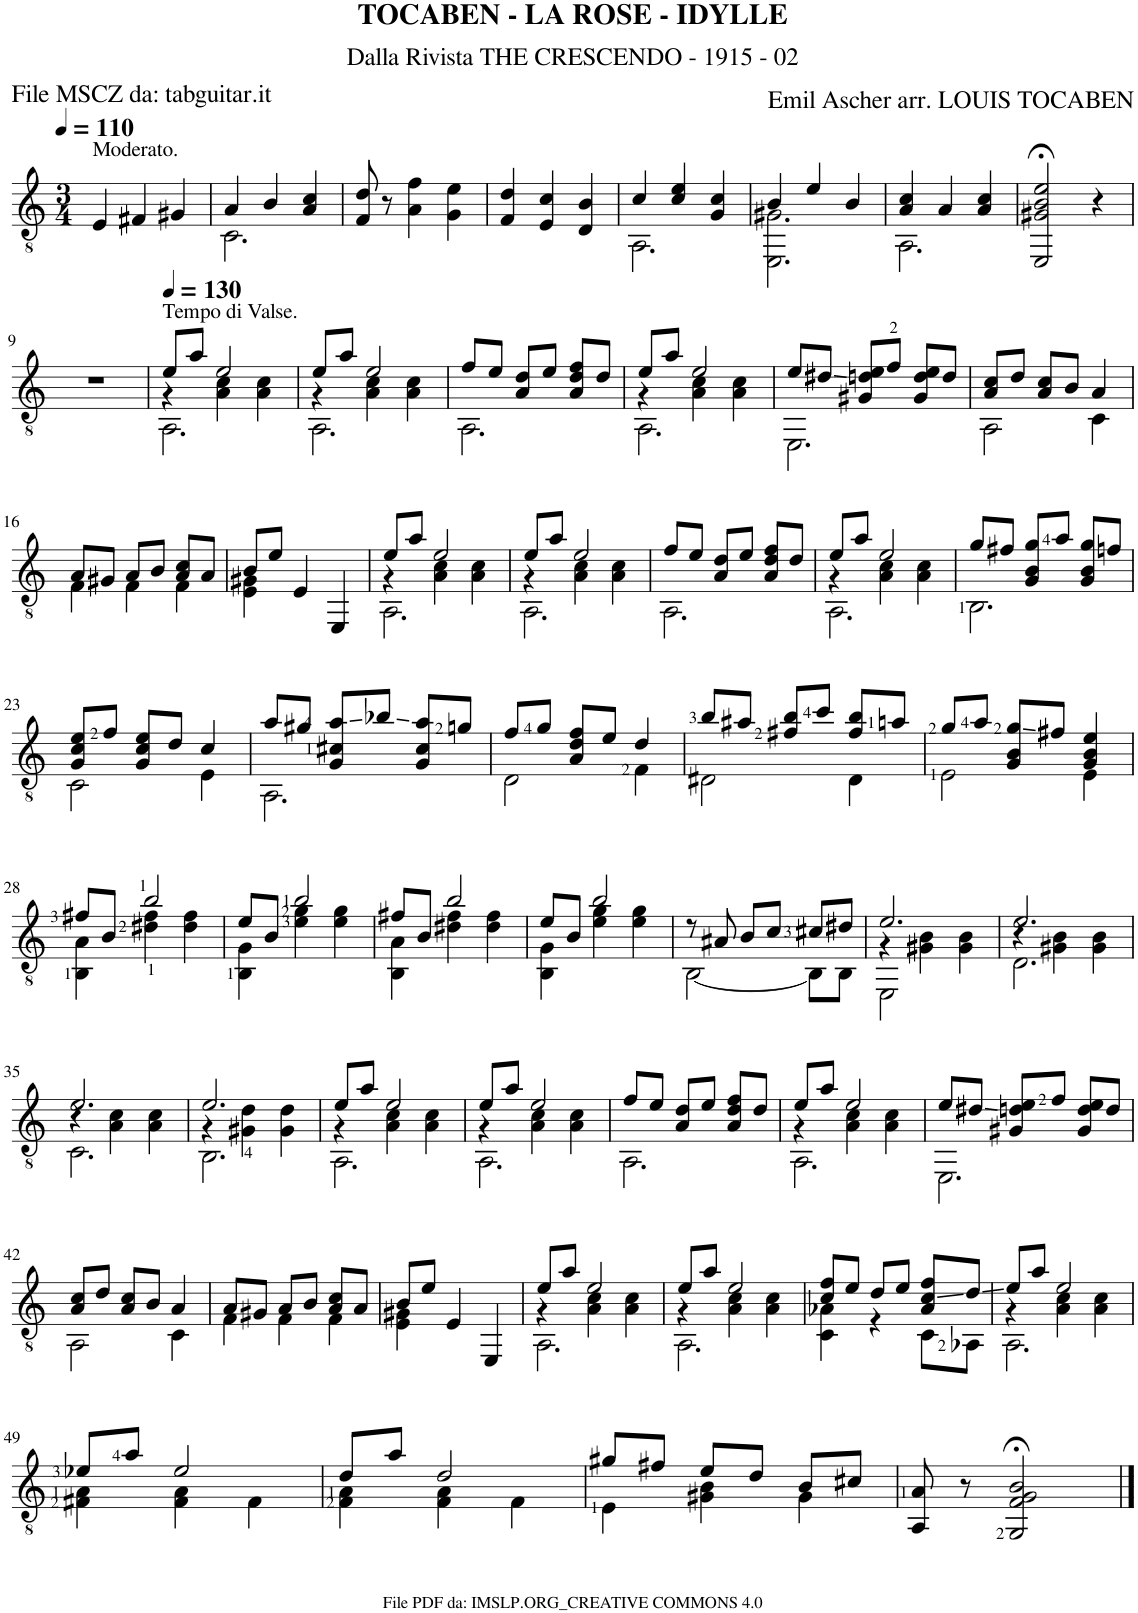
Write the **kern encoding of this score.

**kern
*part1
*staff1
*I"Guitar
*I'Guit.
*clefGv2
*k[]
*M3/4
*MM110
=1
!LO:TX:a:t=Moderato.
4E/
4F#X/
4G#X/
=2
*^
4A/	2.C\
4B/	.
4A/ 4c/	.
*v	*v
=3
8F/ 8d/
8r
4A\ 4f\
4G\ 4e\
=4
4F/ 4d/
4E/ 4c/
4D/ 4B/
=5
*^
4c/	2.AA\
4c/ 4e/	.
4G/ 4c/	.
=6	=6
4B/	2.EE\ 2.G#X\
4e/	.
4B/	.
=7	=7
4A/ 4c/	2.AA\
4A/	.
4A/ 4c/	.
*v	*v
=8
2EE/;< 2G#X/;< 2B/;< 2e/;<
4r
!!LO:LB:g=z
=9
2.r
=10
*MM130
*^
*	*^
!LO:TX:a:t=Tempo di Valse.	!	!
8e/L	4r	2.AA\
8a/J	.	.
2e/	4A\ 4c\	.
.	4A\ 4c\	.
=11	=11	=11
8e/L	4r	2.AA\
8a/J	.	.
2e/	4A\ 4c\	.
.	4A\ 4c\	.
*	*v	*v
=12	=12
8f/L	2.AA\
8e/J	.
8A/ 8d/L	.
8e/J	.
8A/ 8d/ 8f/L	.
8d/J	.
=13	=13
*	*^
8e/L	4r	2.AA\
8a/J	.	.
2e/	4A\ 4c\	.
.	4A\ 4c\	.
*	*v	*v
=14	=14
8e/L	2.EE\
8d#X/J	.
8G#X/ 8dn/ 8e/L	.
8f/J	.
8G#/ 8d/ 8e/L	.
8d/J	.
=15	=15
8A/ 8c/L	2AA\
8d/J	.
8A/ 8c/L	.
8B/J	.
4A/	4C\
!!LO:LB:g=z	!!
=16	=16
8A/L	4F\
8G#X/J	.
8A/L	4F\
8B/J	.
8A/ 8c/L	4F\
8A/J	.
=17	=17
8B/L	4E\ 4G#X\
8e/J	.
4E/	2ryy
4EE/	.
=18	=18
*	*^
8e/L	4r	2.AA\
8a/J	.	.
2e/	4A\ 4c\	.
.	4A\ 4c\	.
=19	=19	=19
8e/L	4r	2.AA\
8a/J	.	.
2e/	4A\ 4c\	.
.	4A\ 4c\	.
*	*v	*v
=20	=20
8f/L	2.AA\
8e/J	.
8A/ 8d/L	.
8e/J	.
8A/ 8d/ 8f/L	.
8d/J	.
=21	=21
*	*^
8e/L	4r	2.AA\
8a/J	.	.
2e/	4A\ 4c\	.
.	4A\ 4c\	.
*	*v	*v
=22	=22
8g/L	2.BB\
8f#X/J	.
8G/ 8B/ 8g/L	.
8a/J	.
8G/ 8B/ 8g/L	.
8fn/J	.
!!LO:LB:g=z	!!
=23	=23
8G/ 8c/ 8e/L	2C\
8f/J	.
8G/ 8c/ 8e/L	.
8d/J	.
4c/	4E\
=24	=24
8a/L	2.AA\
8g#X/J	.
8G/ 8c#X/ 8a/L	.
8b-X/J	.
8G/ 8c#/ 8a/L	.
8gn/J	.
=25	=25
8f/L	2D\
8g/J	.
8A/ 8d/ 8f/L	.
8e/J	.
4d/	4F\
=26	=26
8b/L	2D#X\
8a#X/J	.
8f#X/ 8b/L	.
8cc/J	.
8f#/ 8b/L	4D#\
8an/J	.
=27	=27
8g/L	2E\
8a/J	.
8G/ 8B/ 8g/L	.
8f#X/J	.
4G/ 4B/ 4e/	4E\
!!LO:LB:g=z	!!
=28	=28
8f#X/L	4BB\ 4A\
8B/J	.
2b/	4d#X\ 4f#\
.	4d#\ 4f#\
=29	=29
8e/L	4BB\ 4G\
8B/J	.
2b/	4e\ 4g\
.	4e\ 4g\
=30	=30
8f#X/L	4BB\ 4A\
8B/J	.
2b/	4d#X\ 4f#\
.	4d#\ 4f#\
=31	=31
8e/L	4BB\ 4G\
8B/J	.
2b/	4e\ 4g\
.	4e\ 4g\
=32	=32
8r	[2BB\
8A#X/	.
8B/L	.
8c/J	.
8c#X/L	8BB\L]
8d#X/J	8BB\J
=33	=33
*	*^
2.e/	4r	2EE\
.	4G#X\ 4B\	.
.	4G#\ 4B\	4ryy
=34	=34	=34
2.e/	4r	2.D\
.	4G#X\ 4B\	.
.	4G#\ 4B\	.
!!LO:LB:g=z	!!	!!
=35	=35	=35
2.e/	4r	2.C\
.	4A\ 4c\	.
.	4A\ 4c\	.
=36	=36	=36
2.e/	4r	2.BB\
.	4G#X\ 4d\	.
.	4G#\ 4d\	.
=37	=37	=37
8e/L	4r	2.AA\
8a/J	.	.
2e/	4A\ 4c\	.
.	4A\ 4c\	.
=38	=38	=38
8e/L	4r	2.AA\
8a/J	.	.
2e/	4A\ 4c\	.
.	4A\ 4c\	.
*	*v	*v
=39	=39
8f/L	2.AA\
8e/J	.
8A/ 8d/L	.
8e/J	.
8A/ 8d/ 8f/L	.
8d/J	.
=40	=40
*	*^
8e/L	4r	2.AA\
8a/J	.	.
2e/	4A\ 4c\	.
.	4A\ 4c\	.
*	*v	*v
=41	=41
8e/L	2.EE\
8d#X/J	.
8G#X/ 8dn/ 8e/L	.
8f/J	.
8G#/ 8d/ 8e/L	.
8d/J	.
!!LO:LB:g=z	!!
=42	=42
8A/ 8c/L	2AA\
8d/J	.
8A/ 8c/L	.
8B/J	.
4A/	4C\
=43	=43
8A/L	4F\
8G#X/J	.
8A/L	4F\
8B/J	.
8A/ 8c/L	4F\
8A/J	.
=44	=44
8B/L	4E\ 4G#X\
8e/J	.
4E/	2ryy
4EE/	.
=45	=45
*	*^
8e/L	4r	2.AA\
8a/J	.	.
2e/	4A\ 4c\	.
.	4A\ 4c\	.
=46	=46	=46
8e/L	4r	2.AA\
8a/J	.	.
2e/	4A\ 4c\	.
.	4A\ 4c\	.
*	*v	*v
=47	=47
8c/ 8f/L	4C\ 4A-X\
8e/J	.
8d/L	4r
8e/J	.
8A-/ 8c/ 8f/L	8C\L
8d/J	8AA-X\J
=48	=48
*	*^
8e/L	4r	2.AA\
8a/J	.	.
2e/	4A\ 4c\	.
.	4A\ 4c\	.
*	*v	*v
!!LO:LB:g=z
=49	=49
8e-X/L	4F#X\ 4A\
8a/J	.
2e-/	4F#\ 4A\
.	4F#\
=50	=50
8d/L	4F\ 4A\
8a/J	.
2d/	4F\ 4A\
.	4F\
=51	=51
8g#X/L	4E\
8f#X/J	.
8e/L	4G#X\ 4B\
8d/J	.
8B/L	4G#\
8c#X/J	.
*v	*v
=52
8AA/ 8A/
8r
2GG/;< 2F/;< 2G/;< 2B/;<
==
*-
